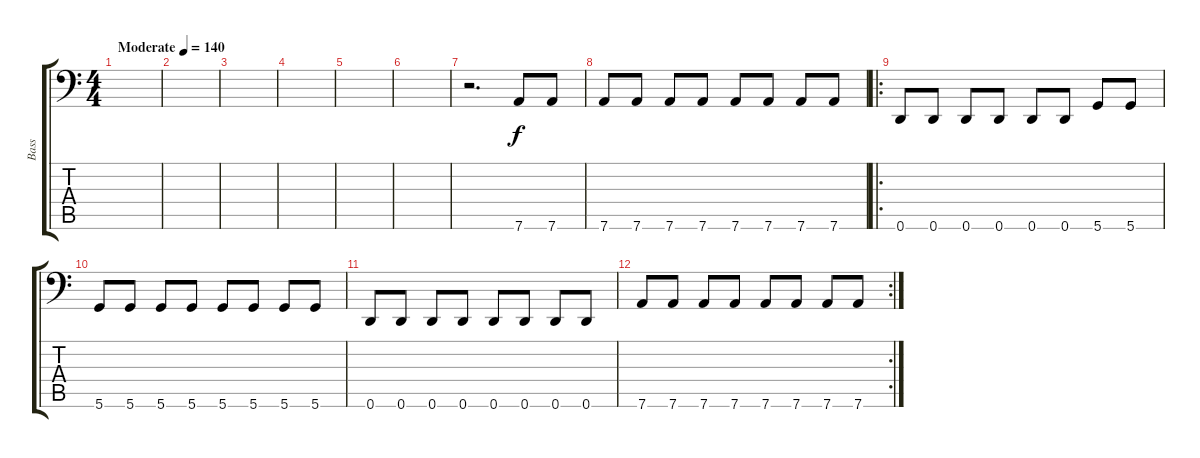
\track ("Bass" "Bass") {instrument electricbasspick}
\staff {score tabs}
\tuning (E3 B2 G2 D2 A1 D1) {hide}
\ts (4 4)
\tempo (140 "Moderate")
\clef f4
\ks c
|
|
|
|
|
|
r.2{d} 7.6.8 7.6.8 |
7.6.8 7.6.8 7.6.8 7.6.8 7.6.8 7.6.8 7.6.8 7.6.8 |
\ro
0.6.8 0.6.8 0.6.8 0.6.8 0.6.8 0.6.8 5.6.8 5.6.8 |
5.6.8 5.6.8 5.6.8 5.6.8 5.6.8 5.6.8 5.6.8 5.6.8 |
0.6.8 0.6.8 0.6.8 0.6.8 0.6.8 0.6.8 0.6.8 0.6.8 |
\rc 2
7.6.8 7.6.8 7.6.8 7.6.8 7.6.8 7.6.8 7.6.8 7.6.8
